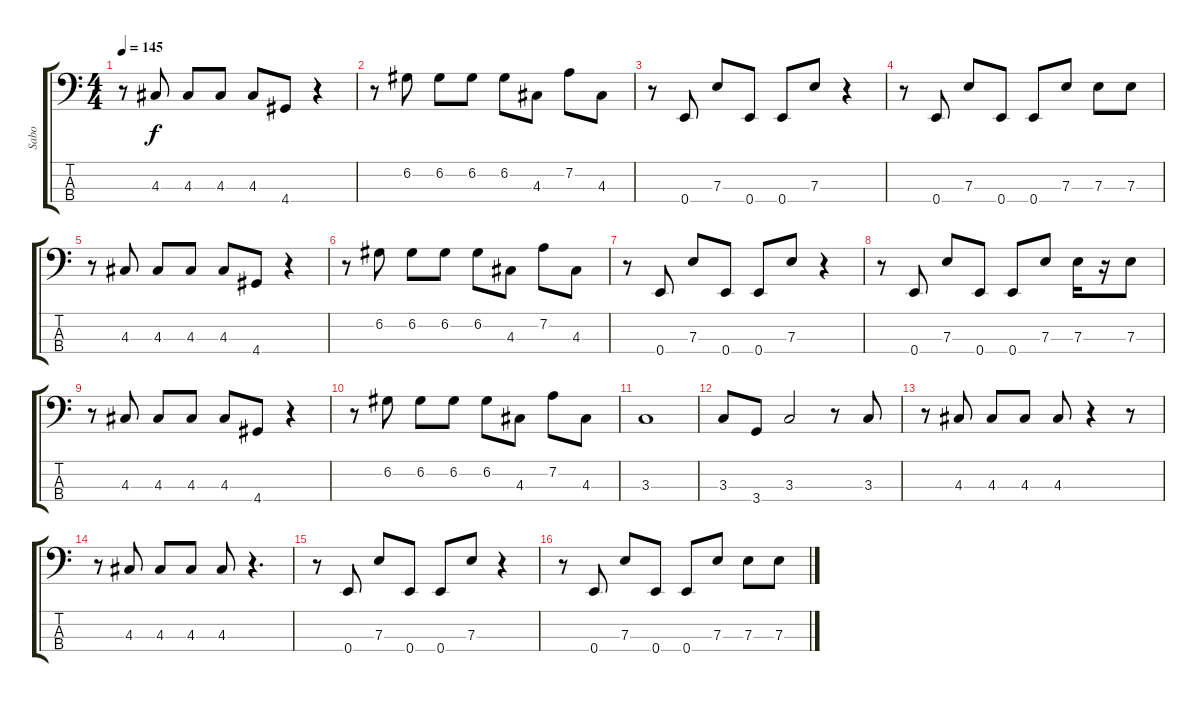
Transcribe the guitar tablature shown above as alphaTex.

\track ("Sabo" "Sabo") {instrument electricbassfinger}
\staff {score tabs}
\tuning (G2 D2 A1 E1) {hide}
\ts (4 4)
\tempo 145
\clef f4
\ks c
r.8{dy f} 4.3.8 4.3.8 4.3.8 4.3.8 4.4.8 r.4 |
r.8 6.2.8 6.2.8 6.2.8 6.2.8 4.3.8 7.2.8 4.3.8 |
r.8 0.4.8 7.3.8 0.4.8 0.4.8 7.3.8 r.4 |
r.8 0.4.8 7.3.8 0.4.8 0.4.8 7.3.8 7.3.8 7.3.8 |
r.8 4.3.8 4.3.8 4.3.8 4.3.8 4.4.8 r.4 |
r.8 6.2.8 6.2.8 6.2.8 6.2.8 4.3.8 7.2.8 4.3.8 |
r.8 0.4.8 7.3.8 0.4.8 0.4.8 7.3.8 r.4 |
r.8 0.4.8 7.3.8 0.4.8 0.4.8 7.3.8 7.3.16 r.16 7.3.8 |
r.8 4.3.8 4.3.8 4.3.8 4.3.8 4.4.8 r.4 |
r.8 6.2.8 6.2.8 6.2.8 6.2.8 4.3.8 7.2.8 4.3.8 |
3.3.1 |
3.3.8 3.4.8 3.3.2 r.8 3.3.8 |
r.8 4.3.8 4.3.8 4.3.8 4.3.8 r.4 r.8 |
r.8 4.3.8 4.3.8 4.3.8 4.3.8 r.4{d} |
r.8 0.4.8 7.3.8 0.4.8 0.4.8 7.3.8 r.4 |
r.8 0.4.8 7.3.8 0.4.8 0.4.8 7.3.8 7.3.8 7.3.8
